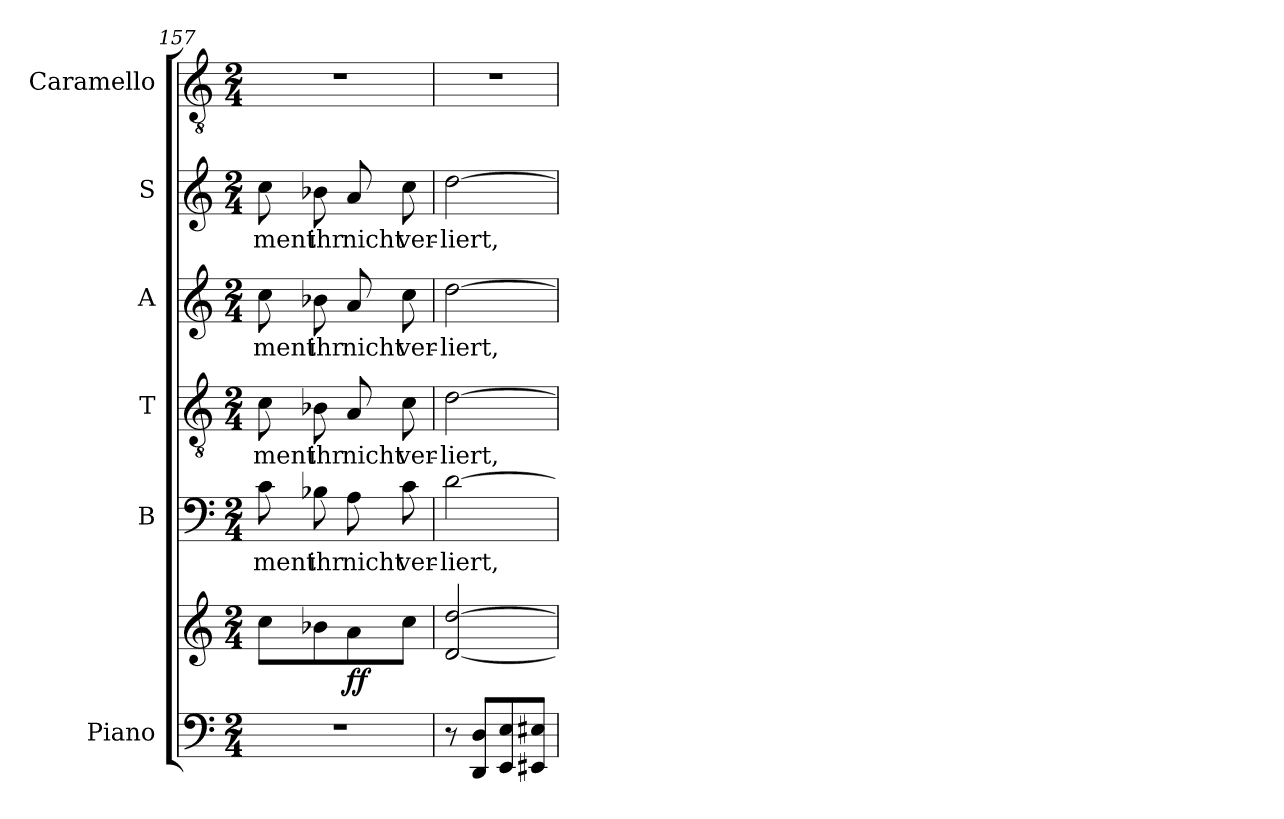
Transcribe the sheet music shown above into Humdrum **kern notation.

**kern	**kern	**dynam	**kern	**text	**kern	**text	**kern	**text	**kern	**text	**kern
*part6	*part6	*part6	*part5	*part5	*part4	*part4	*part3	*part3	*part2	*part2	*part1
*staff7	*staff6	*staff6/7	*staff5	*staff5	*staff4	*staff4	*staff3	*staff3	*staff2	*staff2	*staff1
*I"Piano	*	*	*I"B	*	*I"T	*	*I"A	*	*I"S	*	*I"Caramello
*I'Pno	*	*	*I'B	*	*I'T	*	*I'A	*	*I'S	*	*
*clefF4	*clefG2	*	*clefF4	*	*clefGv2	*	*clefG2	*	*clefG2	*	*clefGv2
*k[]	*k[]	*	*k[]	*	*k[]	*	*k[]	*	*k[]	*	*k[]
*M2/4	*M2/4	*	*M2/4	*	*M2/4	*	*M2/4	*	*M2/4	*	*M2/4
=157	=157	=157	=157	=157	=157	=157	=157	=157	=157	=157	=157
!	!	!	!	!LO:LY:b	!	!LO:LY:b	!	!LO:LY:b	!	!LO:LY:b	!
2r	8cc\L	.	8c\	-ment	8c\	-ment	8cc\	-ment	8cc\	-ment	2r
!	!	!	!	!LO:LY:b	!	!LO:LY:b	!	!LO:LY:b	!	!LO:LY:b	!
.	8b-X\	.	8B-X\	ihr	8B-X\	ihr	8b-X\	ihr	8b-X\	ihr	.
!	!	!LO:DY:b	!	!LO:LY:b	!	!LO:LY:b	!	!LO:LY:b	!	!LO:LY:b	!
.	8a\	ff	8A\	nicht	8A/	nicht	8a/	nicht	8a/	nicht	.
!	!	!	!	!LO:LY:b	!	!LO:LY:b	!	!LO:LY:b	!	!LO:LY:b	!
.	8cc\J	.	8c\	ver-	8c\	ver-	8cc\	ver-	8cc\	ver-	.
=158	=158	=158	=158	=158	=158	=158	=158	=158	=158	=158	=158
!	!	!	!	!LO:LY:b	!	!LO:LY:b	!	!LO:LY:b	!	!LO:LY:b	!
8r	[2d/ [2dd/	.	[2d\	-liert,	[2d\	-liert,	[2dd\	-liert,	[2dd\	-liert,	2r
8DD/ 8D/L	.	.	.	.	.	.	.	.	.	.	.
8EE/ 8E/	.	.	.	.	.	.	.	.	.	.	.
8EE#X/ 8E#X/J	.	.	.	.	.	.	.	.	.	.	.
=	=	=	=	=	=	=	=	=	=	=	=
*-	*-	*-	*-	*-	*-	*-	*-	*-	*-	*-	*-
